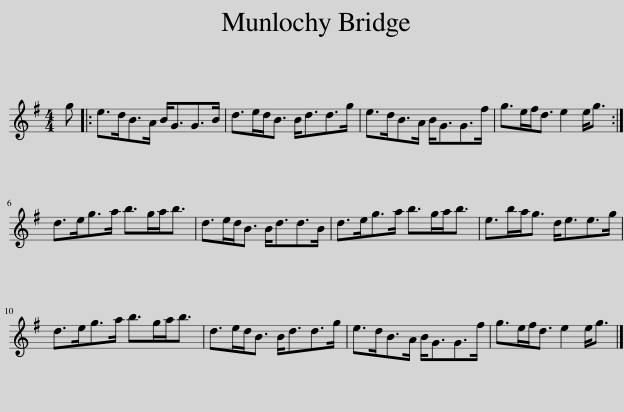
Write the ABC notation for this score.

X:1
L:1/8
M:4/4
I:linebreak $
K:G
V:1 treble
V:1
 g |: e>dB>A B<GG>B | d>ed<B B<dd>g | e>dB>A B<GG>f | g>ef<d e2 e<g :|$ %5
 d>eg>a b>ga<b | d>ed<B B<dd>B | d>eg>a b>ga<b | e>ba<g d<ee>g |$ d>eg>a b>ga<b | %10
 d>ed<B B<dd>g | e>dB>A B<GG>f | g>ef<d e2 e<g |] %13
